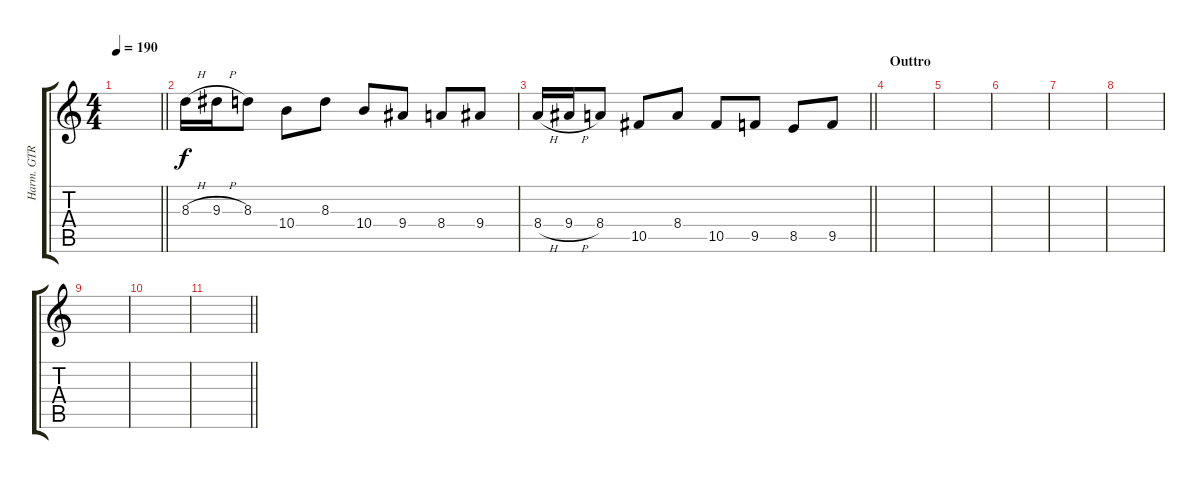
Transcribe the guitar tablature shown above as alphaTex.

\track ("Harm. GTR" "Harm. GTR") {instrument distortionguitar}
\staff {score tabs}
\tuning (Eb4 Bb3 Gb3 Db3 Ab2 Eb2) {hide}
\ts (4 4)
\tempo 190
\clef g2
\barLineRight lightlight
\ks c
|
8.3{h}.16 9.3{h}.16 8.3.8 10.4.8 8.3.8 10.4.8 9.4.8 8.4.8 9.4.8 |
\barLineRight lightlight
8.4{h}.16 9.4{h}.16 8.4.8 10.5.8 8.4.8 10.5.8 9.5.8 8.5.8 9.5.8 |
\section ("" "Outtro")
|
|
|
|
|
|
|
\barLineRight lightlight
